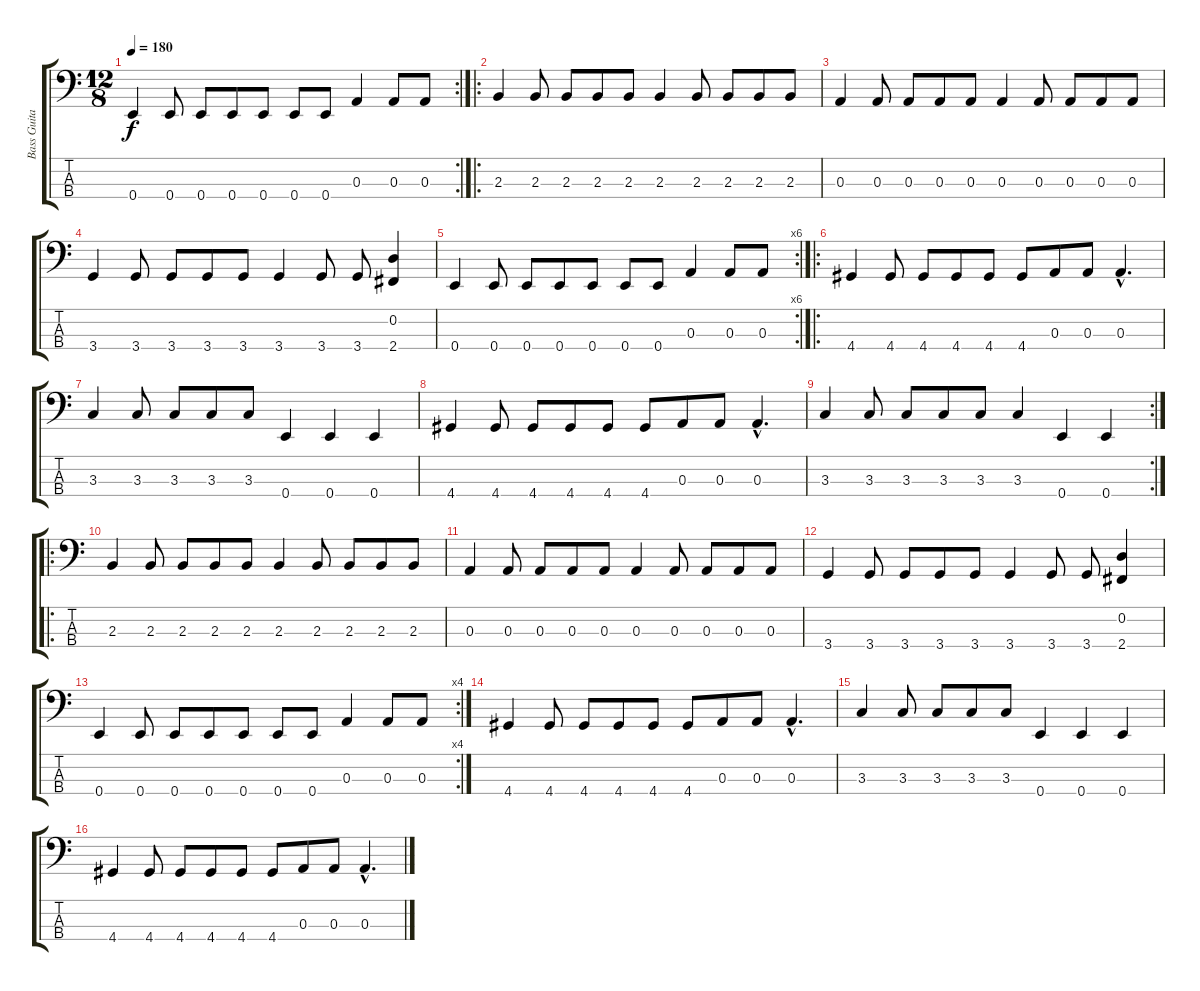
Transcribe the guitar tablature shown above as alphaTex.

\track ("Bass Guitar" "Bass Guita") {instrument electricbassfinger}
\staff {score tabs}
\tuning (G2 D2 A1 E1) {hide}
\rc 2
\ts (12 8)
\tempo 180
\clef f4
\ks c
0.4.4{dy f} 0.4.8 0.4.8 0.4.8 0.4.8 0.4.8 0.4.8 0.3.4 0.3.8 0.3.8 |
\ro
2.3.4 2.3.8 2.3.8 2.3.8 2.3.8 2.3.4 2.3.8 2.3.8 2.3.8 2.3.8 |
0.3.4 0.3.8 0.3.8 0.3.8 0.3.8 0.3.4 0.3.8 0.3.8 0.3.8 0.3.8 |
3.4.4 3.4.8 3.4.8 3.4.8 3.4.8 3.4.4 3.4.8 3.4.8 (0.2 2.4).4 |
\rc 6
0.4.4 0.4.8 0.4.8 0.4.8 0.4.8 0.4.8 0.4.8 0.3.4 0.3.8 0.3.8 |
\ro
4.4.4 4.4.8 4.4.8 4.4.8 4.4.8 4.4.8 0.3.8 0.3.8 0.3{hac}.4{d} |
3.3.4 3.3.8 3.3.8 3.3.8 3.3.8 0.4.4 0.4.4 0.4.4 |
4.4.4 4.4.8 4.4.8 4.4.8 4.4.8 4.4.8 0.3.8 0.3.8 0.3{hac}.4{d} |
\rc 2
3.3.4 3.3.8 3.3.8 3.3.8 3.3.8 3.3.4 0.4.4 0.4.4 |
\ro
2.3.4 2.3.8 2.3.8 2.3.8 2.3.8 2.3.4 2.3.8 2.3.8 2.3.8 2.3.8 |
0.3.4 0.3.8 0.3.8 0.3.8 0.3.8 0.3.4 0.3.8 0.3.8 0.3.8 0.3.8 |
3.4.4 3.4.8 3.4.8 3.4.8 3.4.8 3.4.4 3.4.8 3.4.8 (0.2 2.4).4 |
\rc 4
0.4.4 0.4.8 0.4.8 0.4.8 0.4.8 0.4.8 0.4.8 0.3.4 0.3.8 0.3.8 |
4.4.4 4.4.8 4.4.8 4.4.8 4.4.8 4.4.8 0.3.8 0.3.8 0.3{hac}.4{d} |
3.3.4 3.3.8 3.3.8 3.3.8 3.3.8 0.4.4 0.4.4 0.4.4 |
4.4.4 4.4.8 4.4.8 4.4.8 4.4.8 4.4.8 0.3.8 0.3.8 0.3{hac}.4{d}
